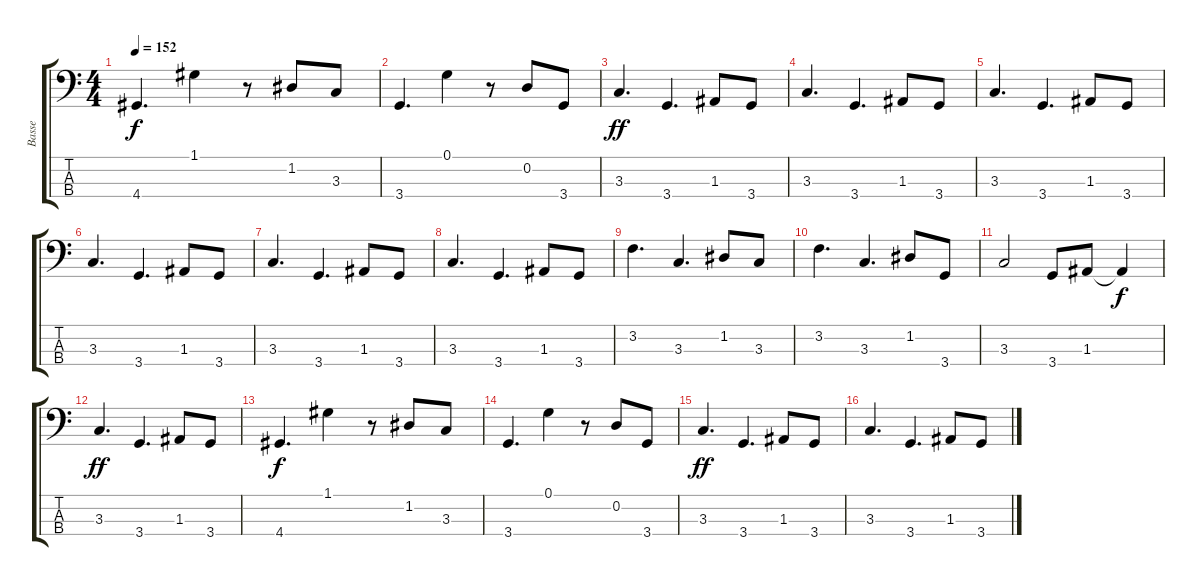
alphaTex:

\track ("Basse" "Basse") {instrument acousticbass}
\staff {score tabs}
\tuning (G2 D2 A1 E1) {hide}
\ts (4 4)
\tempo 152
\clef f4
\ks c
4.4.4{d dy f} 1.1.4 r.8 1.2.8 3.3.8 |
3.4.4{d} 0.1.4 r.8 0.2.8 3.4.8 |
3.3.4{d dy ff} 3.4.4{d} 1.3.8 3.4.8 |
3.3.4{d} 3.4.4{d} 1.3.8 3.4.8 |
3.3.4{d} 3.4.4{d} 1.3.8 3.4.8 |
3.3.4{d} 3.4.4{d} 1.3.8 3.4.8 |
3.3.4{d} 3.4.4{d} 1.3.8 3.4.8 |
3.3.4{d} 3.4.4{d} 1.3.8 3.4.8 |
3.2.4{d} 3.3.4{d} 1.2.8 3.3.8 |
3.2.4{d} 3.3.4{d} 1.2.8 3.4.8 |
3.3.2 3.4.8 1.3.8 1.3{t}.4{dy f} |
3.3.4{d dy ff} 3.4.4{d} 1.3.8 3.4.8 |
4.4.4{d dy f} 1.1.4 r.8 1.2.8 3.3.8 |
3.4.4{d} 0.1.4 r.8 0.2.8 3.4.8 |
3.3.4{d dy ff} 3.4.4{d} 1.3.8 3.4.8 |
3.3.4{d} 3.4.4{d} 1.3.8 3.4.8
